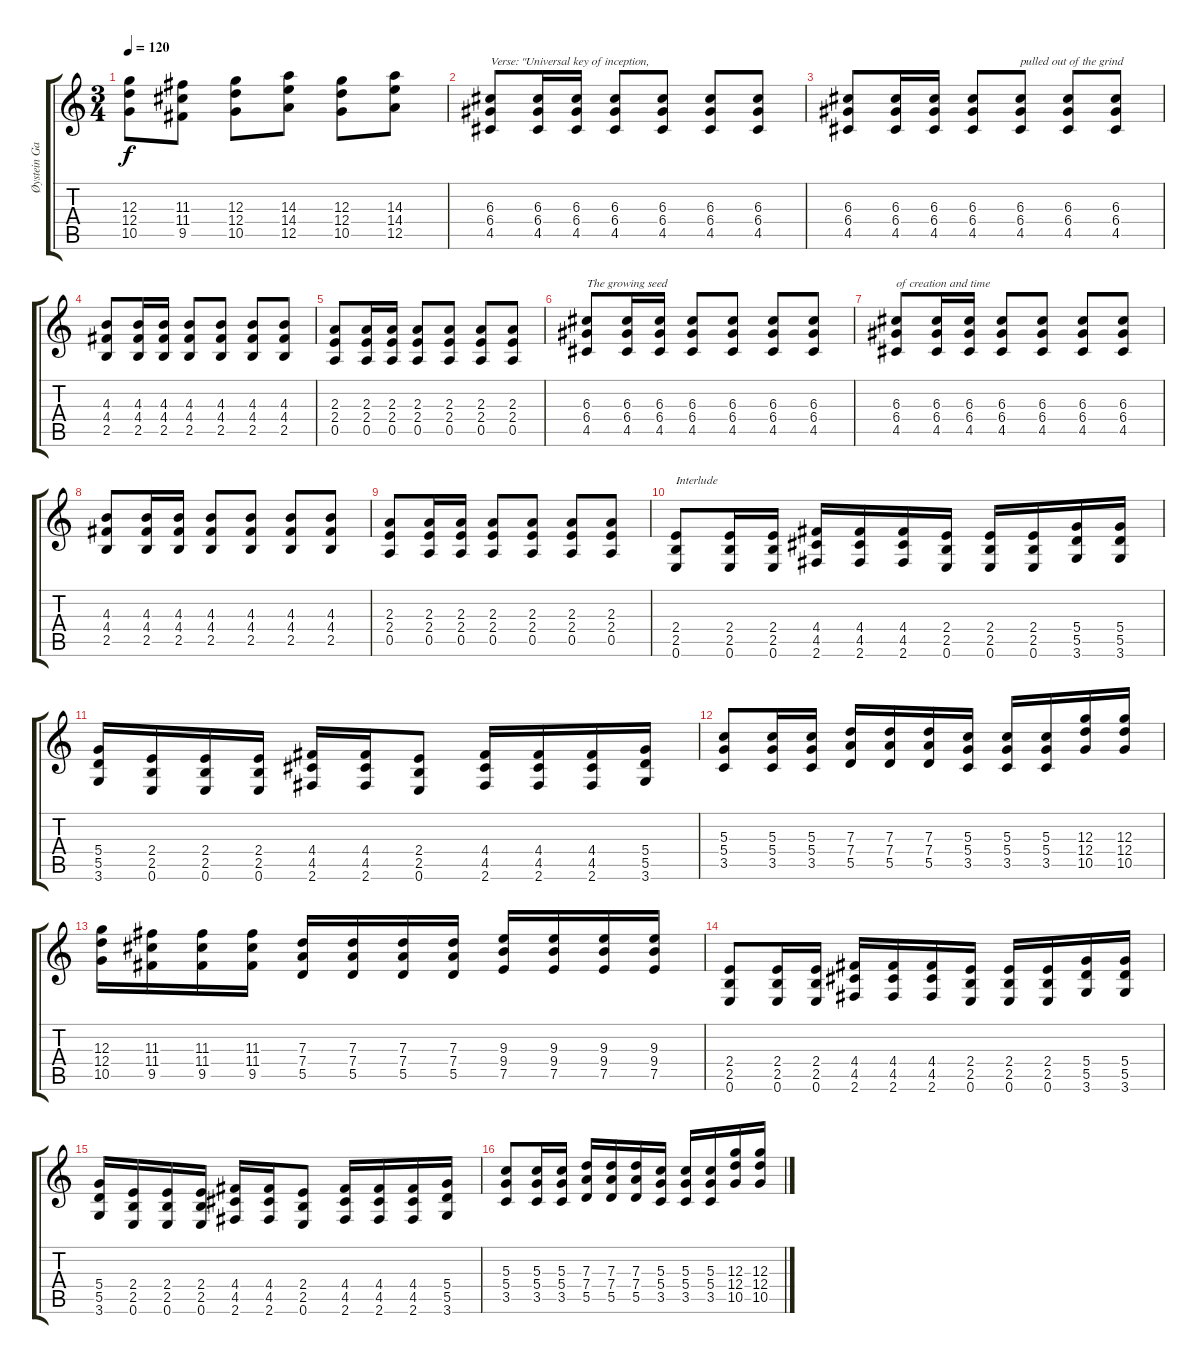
\track ("Øystein Garnes Brum" "Øystein Ga") {instrument distortionguitar}
\staff {score tabs}
\tuning (E4 B3 G3 D3 A2 E2) {hide}
\ts (3 4)
\tempo 120
\clef g2
\ks c
(12.3 12.4 10.5).8{dy f} (11.3 11.4 9.5).8 (12.3 12.4 10.5).8 (14.3 14.4 12.5).8 (12.3 12.4 10.5).8 (14.3 14.4 12.5).8 |
(6.3 6.4 4.5).8{txt "Verse: \"Universal key of inception,"} (6.3 6.4 4.5).16 (6.3 6.4 4.5).16 (6.3 6.4 4.5).8 (6.3 6.4 4.5).8 (6.3 6.4 4.5).8 (6.3 6.4 4.5).8 |
(6.3 6.4 4.5).8 (6.3 6.4 4.5).16 (6.3 6.4 4.5).16 (6.3 6.4 4.5).8 (6.3 6.4 4.5).8{txt "pulled out of the grind"} (6.3 6.4 4.5).8 (6.3 6.4 4.5).8 |
(4.3 4.4 2.5).8 (4.3 4.4 2.5).16 (4.3 4.4 2.5).16 (4.3 4.4 2.5).8 (4.3 4.4 2.5).8 (4.3 4.4 2.5).8 (4.3 4.4 2.5).8 |
(2.3 2.4 0.5).8 (2.3 2.4 0.5).16 (2.3 2.4 0.5).16 (2.3 2.4 0.5).8 (2.3 2.4 0.5).8 (2.3 2.4 0.5).8 (2.3 2.4 0.5).8 |
(6.3 6.4 4.5).8{txt "The growing seed"} (6.3 6.4 4.5).16 (6.3 6.4 4.5).16 (6.3 6.4 4.5).8 (6.3 6.4 4.5).8 (6.3 6.4 4.5).8 (6.3 6.4 4.5).8 |
(6.3 6.4 4.5).8{txt "of creation and time"} (6.3 6.4 4.5).16 (6.3 6.4 4.5).16 (6.3 6.4 4.5).8 (6.3 6.4 4.5).8 (6.3 6.4 4.5).8 (6.3 6.4 4.5).8 |
(4.3 4.4 2.5).8 (4.3 4.4 2.5).16 (4.3 4.4 2.5).16 (4.3 4.4 2.5).8 (4.3 4.4 2.5).8 (4.3 4.4 2.5).8 (4.3 4.4 2.5).8 |
(2.3 2.4 0.5).8 (2.3 2.4 0.5).16 (2.3 2.4 0.5).16 (2.3 2.4 0.5).8 (2.3 2.4 0.5).8 (2.3 2.4 0.5).8 (2.3 2.4 0.5).8 |
(2.4 2.5 0.6).8{txt "Interlude"} (2.4 2.5 0.6).16 (2.4 2.5 0.6).16 (4.4 4.5 2.6).16 (4.4 4.5 2.6).16 (4.4 4.5 2.6).16 (2.4 2.5 0.6).16 (2.4 2.5 0.6).16 (2.4 2.5 0.6).16 (5.4 5.5 3.6).16 (5.4 5.5 3.6).16 |
(5.4 5.5 3.6).16 (2.4 2.5 0.6).16 (2.4 2.5 0.6).16 (2.4 2.5 0.6).16 (4.4 4.5 2.6).16 (4.4 4.5 2.6).16 (2.4 2.5 0.6).8 (4.4 4.5 2.6).16 (4.4 4.5 2.6).16 (4.4 4.5 2.6).16 (5.4 5.5 3.6).16 |
(5.3 5.4 3.5).8 (5.3 5.4 3.5).16 (5.3 5.4 3.5).16 (7.3 7.4 5.5).16 (7.3 7.4 5.5).16 (7.3 7.4 5.5).16 (5.3 5.4 3.5).16 (5.3 5.4 3.5).16 (5.3 5.4 3.5).16 (12.3 12.4 10.5).16 (12.3 12.4 10.5).16 |
(12.3 12.4 10.5).16 (11.3 11.4 9.5).16 (11.3 11.4 9.5).16 (11.3 11.4 9.5).16 (7.3 7.4 5.5).16 (7.3 7.4 5.5).16 (7.3 7.4 5.5).16 (7.3 7.4 5.5).16 (9.3 9.4 7.5).16 (9.3 9.4 7.5).16 (9.3 9.4 7.5).16 (9.3 9.4 7.5).16 |
(2.4 2.5 0.6).8 (2.4 2.5 0.6).16 (2.4 2.5 0.6).16 (4.4 4.5 2.6).16 (4.4 4.5 2.6).16 (4.4 4.5 2.6).16 (2.4 2.5 0.6).16 (2.4 2.5 0.6).16 (2.4 2.5 0.6).16 (5.4 5.5 3.6).16 (5.4 5.5 3.6).16 |
(5.4 5.5 3.6).16 (2.4 2.5 0.6).16 (2.4 2.5 0.6).16 (2.4 2.5 0.6).16 (4.4 4.5 2.6).16 (4.4 4.5 2.6).16 (2.4 2.5 0.6).8 (4.4 4.5 2.6).16 (4.4 4.5 2.6).16 (4.4 4.5 2.6).16 (5.4 5.5 3.6).16 |
(5.3 5.4 3.5).8 (5.3 5.4 3.5).16 (5.3 5.4 3.5).16 (7.3 7.4 5.5).16 (7.3 7.4 5.5).16 (7.3 7.4 5.5).16 (5.3 5.4 3.5).16 (5.3 5.4 3.5).16 (5.3 5.4 3.5).16 (12.3 12.4 10.5).16 (12.3 12.4 10.5).16
